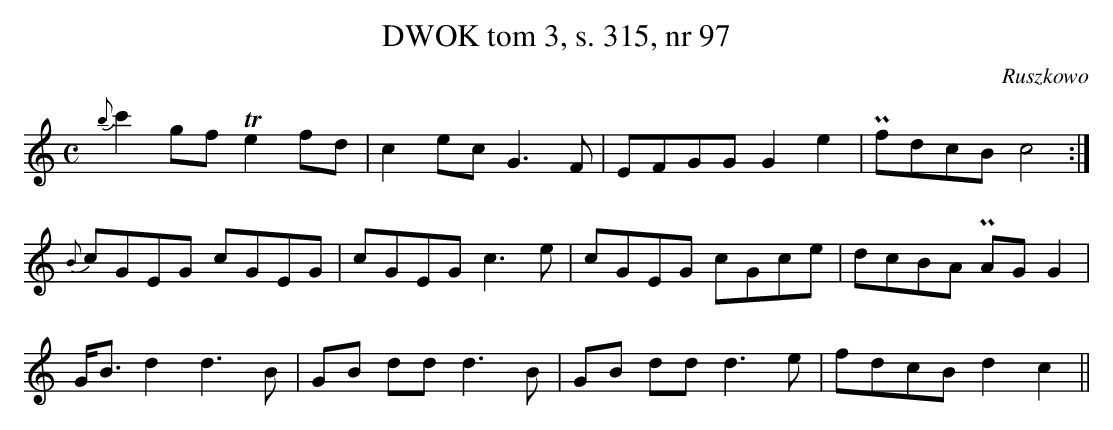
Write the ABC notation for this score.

X:1
T: DWOK tom 3, s. 315, nr 97
O: Ruszkowo
L: 1/16
M: C
K: C
{b}c'4 g2f2 !trill!e4 f2d2 | c4 e2c2 G6 F2 | E2F2G2G2 G4 e4 | Pf2d2c2B2 c8 :|
{B}c2G2E2G2 c2G2E2G2 | c2G2E2G2 c6 e2 | c2G2E2G2 c2G2c2e2 | d2c2B2A2 PA2G2 G4 |
GB3 d4 d6 B2 | G2B2 d2d2 d6 B2 | G2B2 d2d2 d6 e2 | f2d2c2B2 d4 c4 ||
